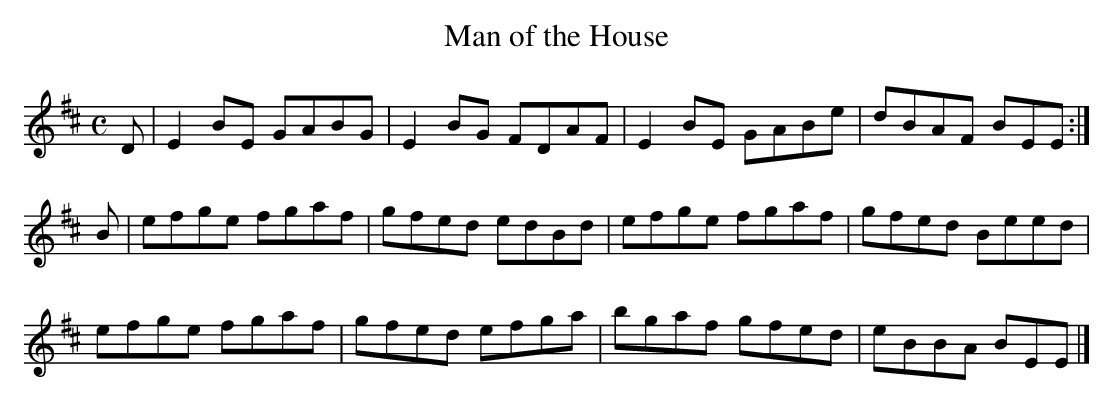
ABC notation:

X:1
T:Man of the House
M:C
L:1/8
K:E Dorian
D|E2BE GABG|E2BG FDAF|E2BE GABe|dBAF BEE:|!
B|efge fgaf|gfed edBd|efge fgaf|gfed Beed|!
efge fgaf|gfed efga|bgaf gfed|eBBA BEE|]!
